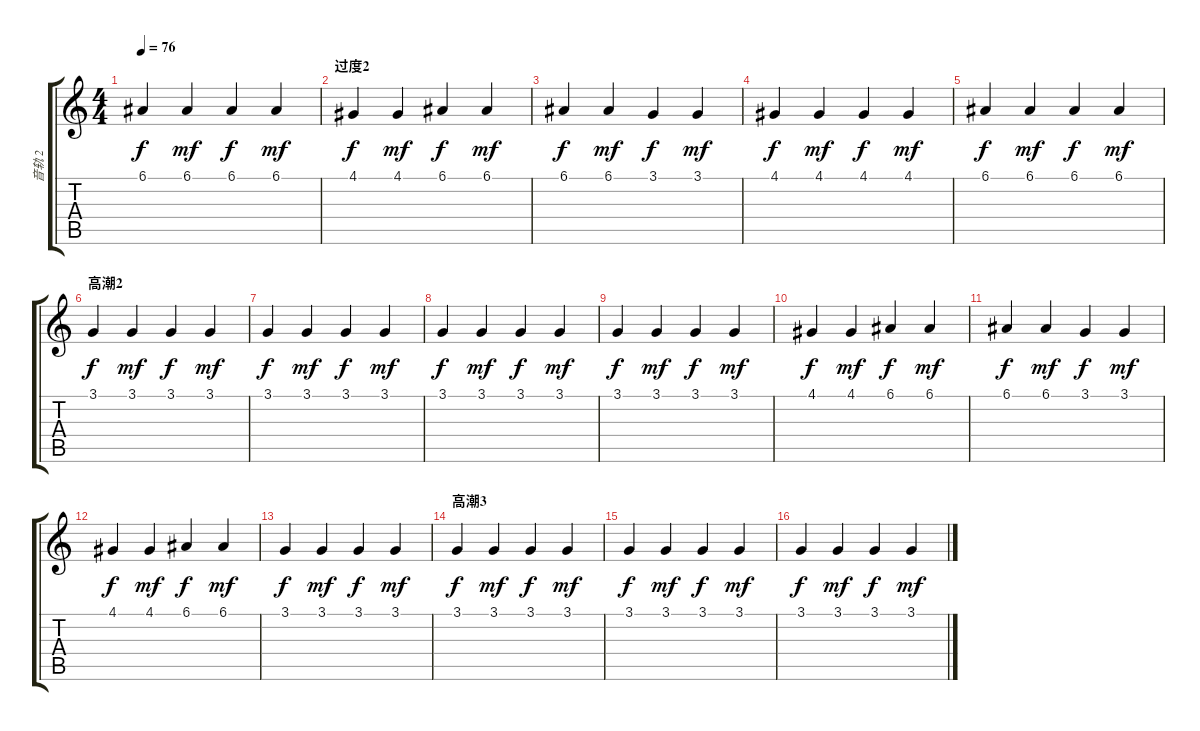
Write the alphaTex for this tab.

\track ("音轨 2" "音轨 2") {instrument acousticgrandpiano}
\staff {score tabs}
\tuning (E4 B3 G3 D3 A2 E2) {hide}
\ts (4 4)
\tempo 76
\clef g2
\ks c
6.1.4{dy f} 6.1.4{dy mf} 6.1.4{dy f} 6.1.4{dy mf} |
\section ("" "过度2")
4.1.4{dy f} 4.1.4{dy mf} 6.1.4{dy f} 6.1.4{dy mf} |
6.1.4{dy f} 6.1.4{dy mf} 3.1.4{dy f} 3.1.4{dy mf} |
4.1.4{dy f} 4.1.4{dy mf} 4.1.4{dy f} 4.1.4{dy mf} |
6.1.4{dy f} 6.1.4{dy mf} 6.1.4{dy f} 6.1.4{dy mf} |
\section ("" "高潮2")
3.1.4{dy f} 3.1.4{dy mf} 3.1.4{dy f} 3.1.4{dy mf} |
3.1.4{dy f} 3.1.4{dy mf} 3.1.4{dy f} 3.1.4{dy mf} |
3.1.4{dy f} 3.1.4{dy mf} 3.1.4{dy f} 3.1.4{dy mf} |
3.1.4{dy f} 3.1.4{dy mf} 3.1.4{dy f} 3.1.4{dy mf} |
4.1.4{dy f} 4.1.4{dy mf} 6.1.4{dy f} 6.1.4{dy mf} |
6.1.4{dy f} 6.1.4{dy mf} 3.1.4{dy f} 3.1.4{dy mf} |
4.1.4{dy f} 4.1.4{dy mf} 6.1.4{dy f} 6.1.4{dy mf} |
3.1.4{dy f} 3.1.4{dy mf} 3.1.4{dy f} 3.1.4{dy mf} |
\section ("" "高潮3")
3.1.4{dy f} 3.1.4{dy mf} 3.1.4{dy f} 3.1.4{dy mf} |
3.1.4{dy f} 3.1.4{dy mf} 3.1.4{dy f} 3.1.4{dy mf} |
3.1.4{dy f} 3.1.4{dy mf} 3.1.4{dy f} 3.1.4{dy mf}
